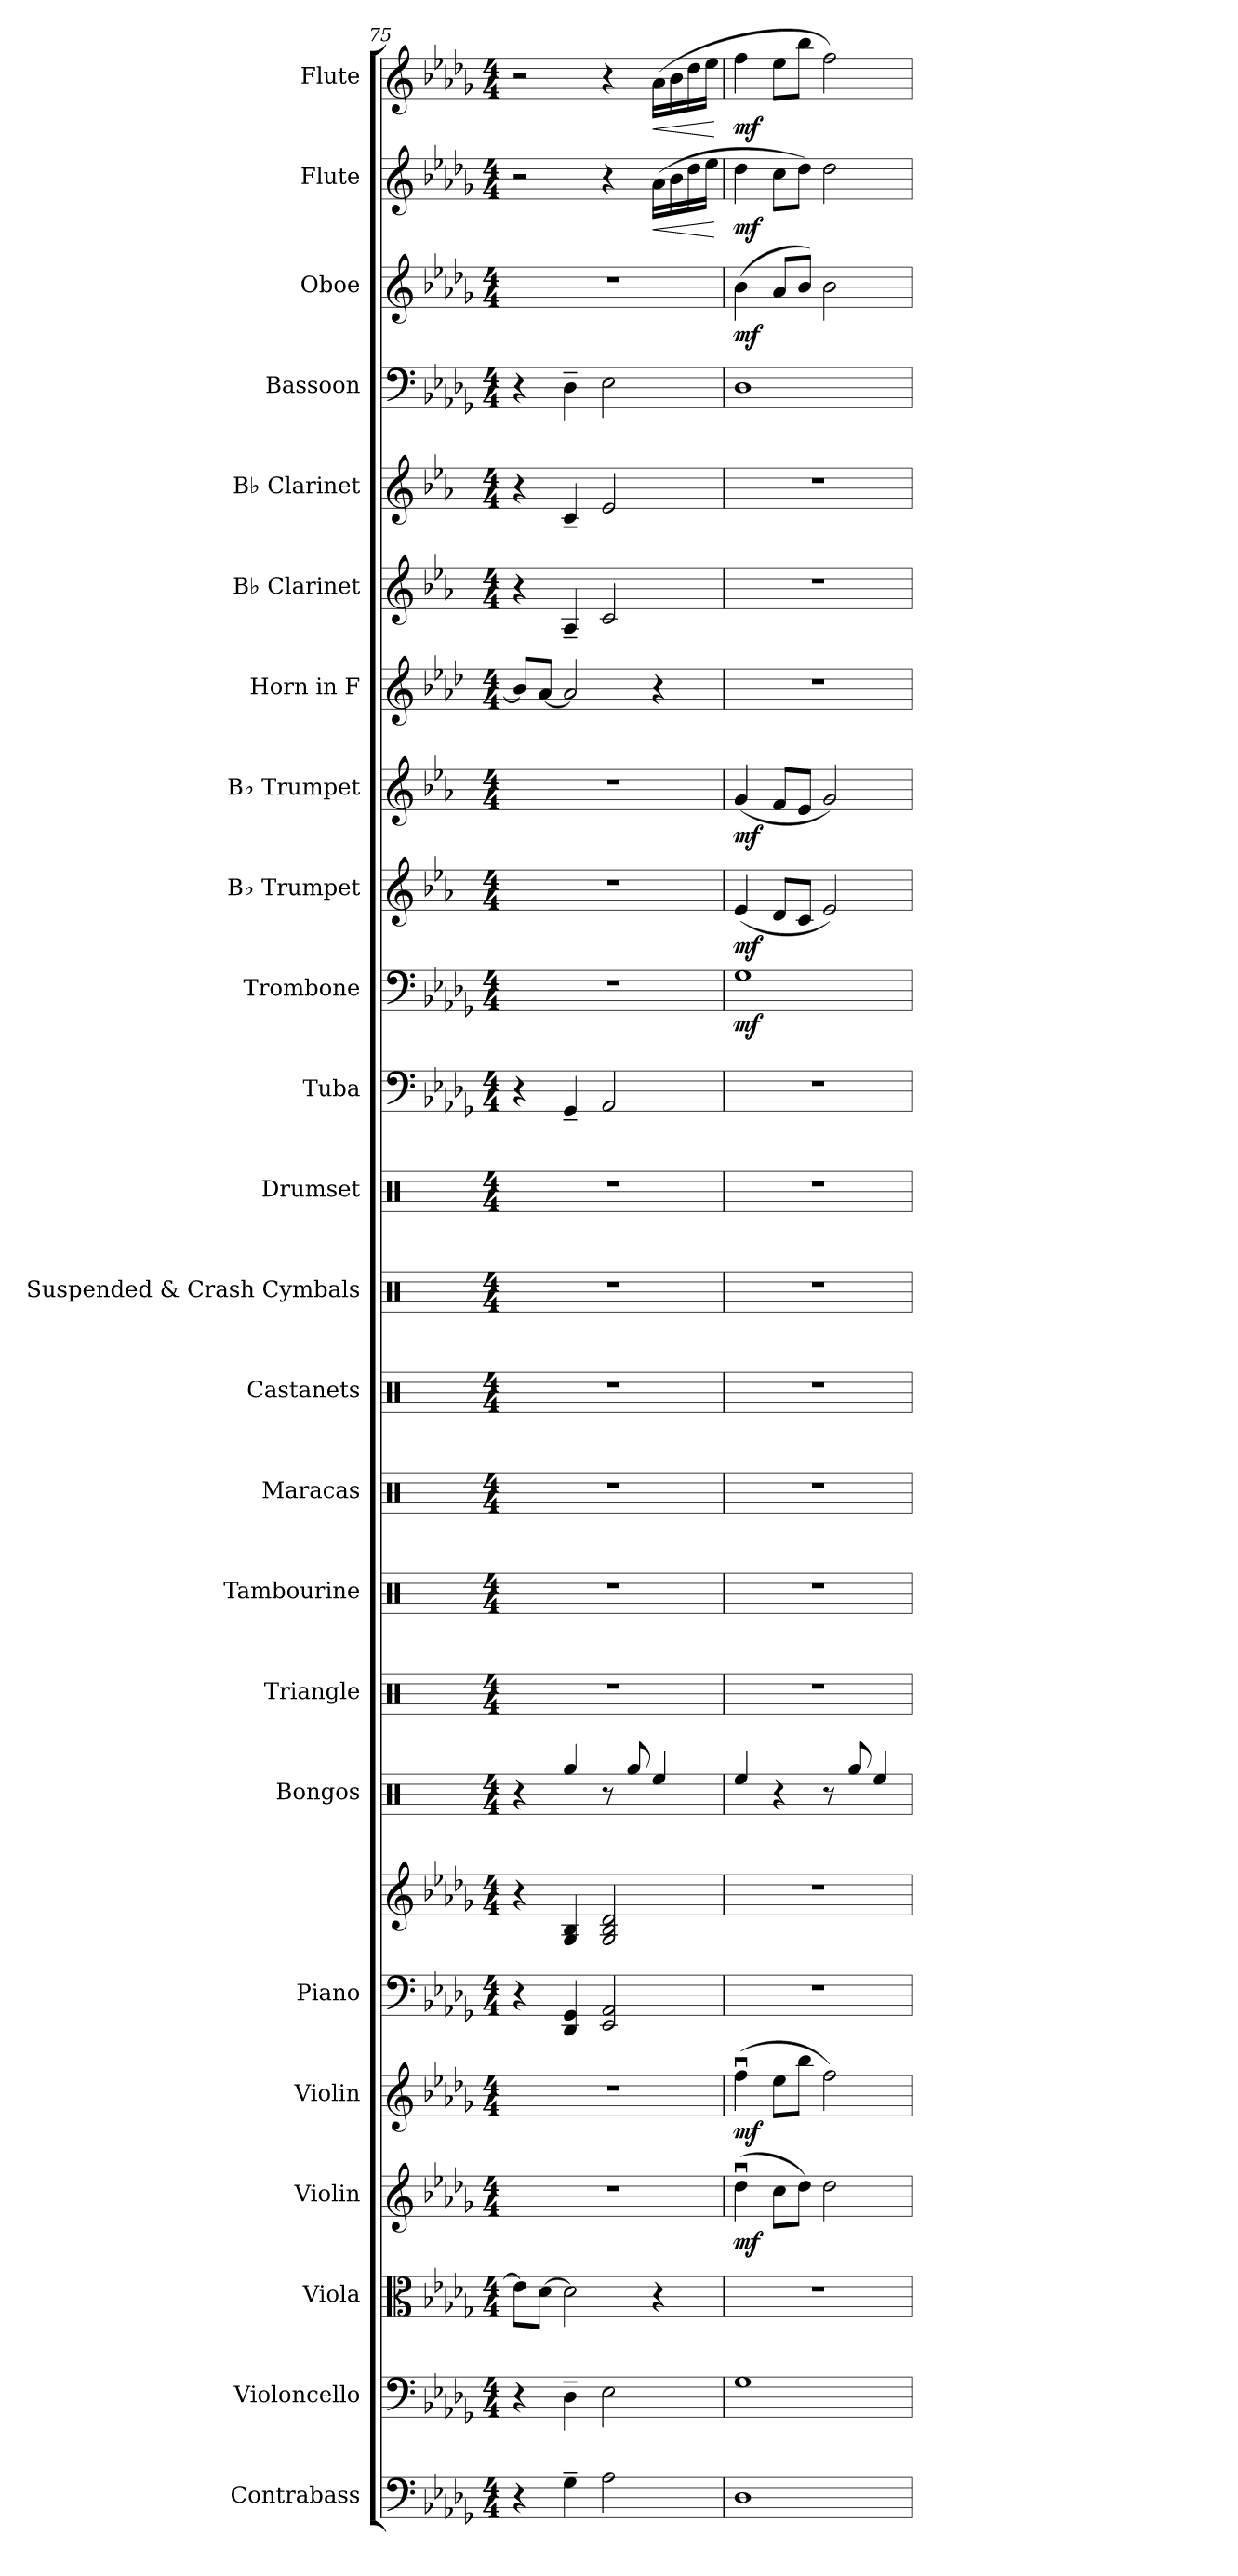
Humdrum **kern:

**kern	**kern	**kern	**kern	**dynam	**kern	**dynam	**kern	**kern	**kern	**kern	**kern	**kern	**kern	**kern	**kern	**kern	**kern	**dynam	**kern	**dynam	**kern	**dynam	**kern	**kern	**kern	**kern	**kern	**dynam	**kern	**dynam	**kern	**dynam
*part24	*part23	*part22	*part21	*part21	*part20	*part20	*part19	*part19	*part18	*part17	*part16	*part15	*part14	*part13	*part12	*part11	*part10	*part10	*part9	*part9	*part8	*part8	*part7	*part6	*part5	*part4	*part3	*part3	*part2	*part2	*part1	*part1
*staff25	*staff24	*staff23	*staff22	*staff22	*staff21	*staff21	*staff20	*staff19	*staff18	*staff17	*staff16	*staff15	*staff14	*staff13	*staff12	*staff11	*staff10	*staff10	*staff9	*staff9	*staff8	*staff8	*staff7	*staff6	*staff5	*staff4	*staff3	*staff3	*staff2	*staff2	*staff1	*staff1
*I"Contrabass	*I"Violoncello	*I"Viola	*I"Violin	*	*I"Violin	*	*I"Piano	*	*I"Bongos	*I"Triangle	*I"Tambourine	*I"Maracas	*I"Castanets	*I"Suspended &amp; Crash Cymbals	*I"Drumset	*I"Tuba	*I"Trombone	*	*I"B♭ Trumpet	*	*I"B♭ Trumpet	*	*I"Horn in F	*I"B♭ Clarinet	*I"B♭ Clarinet	*I"Bassoon	*I"Oboe	*	*I"Flute	*	*I"Flute	*
*I'Cb.	*I'Vc.	*I'Vla.	*I'Vln.	*	*I'Vln.	*	*I'Pno.	*	*I'Bon.	*I'Trgl.	*I'Tamb.	*I'Mrcs.	*I'Cst.	*I'Cym.	*I'D. Set	*I'Tba.	*I'Tbn.	*	*I'B♭ Tpt.	*	*I'B♭ Tpt.	*	*	*I'B♭ Cl.	*I'B♭ Cl.	*I'Bsn.	*I'Ob.	*	*I'Fl.	*	*I'Fl.	*
*clefF4	*clefF4	*clefC3	*clefG2	*	*clefG2	*	*clefF4	*clefG2	*clefX	*clefX	*clefX	*clefX	*clefX	*clefX	*clefX	*clefF4	*clefF4	*	*clefG2	*	*clefG2	*	*clefG2	*clefG2	*clefG2	*clefF4	*clefG2	*	*clefG2	*	*clefG2	*
*ITrd7c12	*	*	*	*	*	*	*	*	*	*	*	*	*	*	*	*	*	*	*ITrd1c2	*	*ITrd1c2	*	*ITrd4c7	*ITrd1c2	*ITrd1c2	*	*	*	*	*	*	*
*k[b-e-a-d-g-]	*k[b-e-a-d-g-]	*k[b-e-a-d-g-]	*k[b-e-a-d-g-]	*	*k[b-e-a-d-g-]	*	*k[b-e-a-d-g-]	*k[b-e-a-d-g-]	*k[]	*k[]	*k[]	*k[]	*k[]	*k[]	*k[]	*k[b-e-a-d-g-]	*k[b-e-a-d-g-]	*	*k[b-e-a-d-g-]	*	*k[b-e-a-d-g-]	*	*k[b-e-a-d-g-]	*k[b-e-a-d-g-]	*k[b-e-a-d-g-]	*k[b-e-a-d-g-]	*k[b-e-a-d-g-]	*	*k[b-e-a-d-g-]	*	*k[b-e-a-d-g-]	*
*M4/4	*M4/4	*M4/4	*M4/4	*	*M4/4	*	*M4/4	*M4/4	*M4/4	*M4/4	*M4/4	*M4/4	*M4/4	*M4/4	*M4/4	*M4/4	*M4/4	*	*M4/4	*	*M4/4	*	*M4/4	*M4/4	*M4/4	*M4/4	*M4/4	*	*M4/4	*	*M4/4	*
=75	=75	=75	=75	=75	=75	=75	=75	=75	=75	=75	=75	=75	=75	=75	=75	=75	=75	=75	=75	=75	=75	=75	=75	=75	=75	=75	=75	=75	=75	=75	=75	=75
4r	4r	8e-\L]	1r	.	1r	.	4r	4r	4r	1r	1r	1r	1r	1r	1r	4r	1r	.	1r	.	1r	.	8e-/L]	4r	4r	4r	1r	.	2r	.	2r	.
.	.	[8d-\J	.	.	.	.	.	.	.	.	.	.	.	.	.	.	.	.	.	.	.	.	[8d-/J	.	.	.	.	.	.	.	.	.
4GG-~\	4D-~\	2d-\]	.	.	.	.	4DD-/ 4GG-/	4G-/ 4B-/	4Rgg/	.	.	.	.	.	.	4GG-~/	.	.	.	.	.	.	2d-/]	4G-~/	4B-~/	4D-~\	.	.	.	.	.	.
2AA-\	2E-\	.	.	.	.	.	2EE-/ 2AA-/	2G-/ 2B-/ 2d-/	8r	.	.	.	.	.	.	2AA-/	.	.	.	.	.	.	.	2B-/	2d-/	2E-\	.	.	4r	.	4r	.
.	.	.	.	.	.	.	.	.	8Rgg/	.	.	.	.	.	.	.	.	.	.	.	.	.	.	.	.	.	.	.	.	.	.	.
!	!	!	!	!	!	!	!	!	!	!	!	!	!	!	!	!	!	!	!	!	!	!	!	!	!	!	!	!	!	!LO:HP:b	!	!LO:HP:b
.	.	4r	.	.	.	.	.	.	4Ree/	.	.	.	.	.	.	.	.	.	.	.	.	.	4r	.	.	.	.	.	(16a-\LL	<	(16a-\LL	<
.	.	.	.	.	.	.	.	.	.	.	.	.	.	.	.	.	.	.	.	.	.	.	.	.	.	.	.	.	16b-\	.	16b-\	.
.	.	.	.	.	.	.	.	.	.	.	.	.	.	.	.	.	.	.	.	.	.	.	.	.	.	.	.	.	16dd-\	.	16dd-\	.
.	.	.	.	.	.	.	.	.	.	.	.	.	.	.	.	.	.	.	.	.	.	.	.	.	.	.	.	.	16ee-\JJ	.	16ee-\JJ	.
.	.	.	.	.	.	.	.	.	.	.	.	.	.	.	.	.	.	.	.	.	.	.	.	.	.	.	.	.	.	[	.	[
=76	=76	=76	=76	=76	=76	=76	=76	=76	=76	=76	=76	=76	=76	=76	=76	=76	=76	=76	=76	=76	=76	=76	=76	=76	=76	=76	=76	=76	=76	=76	=76	=76
!	!	!	!	!LO:DY:b	!	!LO:DY:b	!	!	!	!	!	!	!	!	!	!	!	!LO:DY:b	!	!LO:DY:b	!	!LO:DY:b	!	!	!	!	!	!LO:DY:b	!	!LO:DY:b	!	!LO:DY:b
1DD-	1G-	1r	(4dd-u\	mf	(4ffu\	mf	1r	1r	4Ree/	1r	1r	1r	1r	1r	1r	1r	1G-	mf	(4d-/	mf	(4f/	mf	1r	1r	1r	1D-	(4b-\	mf	4dd-\	mf	4ff\	mf
.	.	.	8cc\L	.	8ee-\L	.	.	.	4r	.	.	.	.	.	.	.	.	.	8c/L	.	8e-/L	.	.	.	.	.	8a-/L	.	8cc\L	.	8ee-\L	.
.	.	.	8dd-\J)	.	8bb-\J	.	.	.	.	.	.	.	.	.	.	.	.	.	8B-/J	.	8d-/J	.	.	.	.	.	8b-/J)	.	8dd-\J)	.	8bb-\J	.
.	.	.	2dd-\	.	2ff\)	.	.	.	8r	.	.	.	.	.	.	.	.	.	2d-/)	.	2f/)	.	.	.	.	.	2b-\	.	2dd-\	.	2ff\)	.
.	.	.	.	.	.	.	.	.	8Rgg/	.	.	.	.	.	.	.	.	.	.	.	.	.	.	.	.	.	.	.	.	.	.	.
.	.	.	.	.	.	.	.	.	4Ree/	.	.	.	.	.	.	.	.	.	.	.	.	.	.	.	.	.	.	.	.	.	.	.
=	=	=	=	=	=	=	=	=	=	=	=	=	=	=	=	=	=	=	=	=	=	=	=	=	=	=	=	=	=	=	=	=
*-	*-	*-	*-	*-	*-	*-	*-	*-	*-	*-	*-	*-	*-	*-	*-	*-	*-	*-	*-	*-	*-	*-	*-	*-	*-	*-	*-	*-	*-	*-	*-	*-
